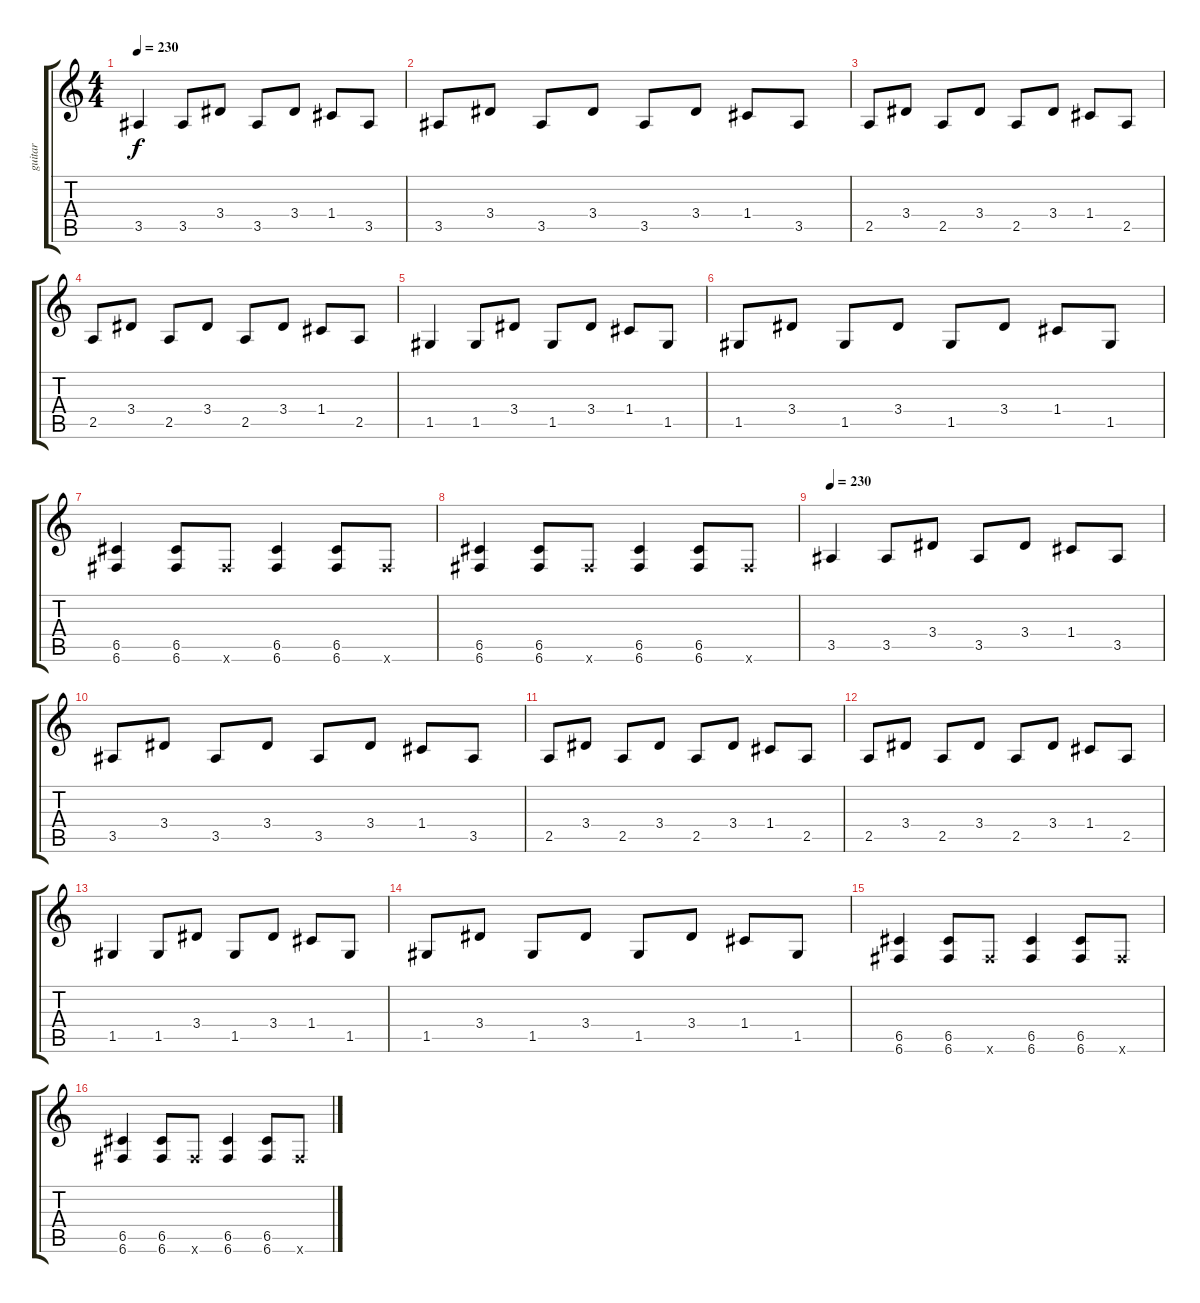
\track ("guitar" "guitar") {instrument distortionguitar}
\staff {score tabs}
\tuning (D4 A3 F3 C3 G2 C2) {hide}
\ts (4 4)
\tempo 230
\clef g2
\ks c
3.5.4{dy f} 3.5.8 3.4.8 3.5.8 3.4.8 1.4.8 3.5.8 |
3.5.8 3.4.8 3.5.8 3.4.8 3.5.8 3.4.8 1.4.8 3.5.8 |
2.5.8 3.4.8 2.5.8 3.4.8 2.5.8 3.4.8 1.4.8 2.5.8 |
2.5.8 3.4.8 2.5.8 3.4.8 2.5.8 3.4.8 1.4.8 2.5.8 |
1.5.4 1.5.8 3.4.8 1.5.8 3.4.8 1.4.8 1.5.8 |
1.5.8 3.4.8 1.5.8 3.4.8 1.5.8 3.4.8 1.4.8 1.5.8 |
(6.5 6.6).4 (6.5 6.6).8 6.6{x}.8 (6.5 6.6).4 (6.5 6.6).8 6.6{x}.8 |
(6.5 6.6).4 (6.5 6.6).8 6.6{x}.8 (6.5 6.6).4 (6.5 6.6).8 6.6{x}.8 |
\tempo 230
3.5.4 3.5.8 3.4.8 3.5.8 3.4.8 1.4.8 3.5.8 |
3.5.8 3.4.8 3.5.8 3.4.8 3.5.8 3.4.8 1.4.8 3.5.8 |
2.5.8 3.4.8 2.5.8 3.4.8 2.5.8 3.4.8 1.4.8 2.5.8 |
2.5.8 3.4.8 2.5.8 3.4.8 2.5.8 3.4.8 1.4.8 2.5.8 |
1.5.4 1.5.8 3.4.8 1.5.8 3.4.8 1.4.8 1.5.8 |
1.5.8 3.4.8 1.5.8 3.4.8 1.5.8 3.4.8 1.4.8 1.5.8 |
(6.5 6.6).4 (6.5 6.6).8 6.6{x}.8 (6.5 6.6).4 (6.5 6.6).8 6.6{x}.8 |
(6.5 6.6).4 (6.5 6.6).8 6.6{x}.8 (6.5 6.6).4 (6.5 6.6).8 6.6{x}.8
